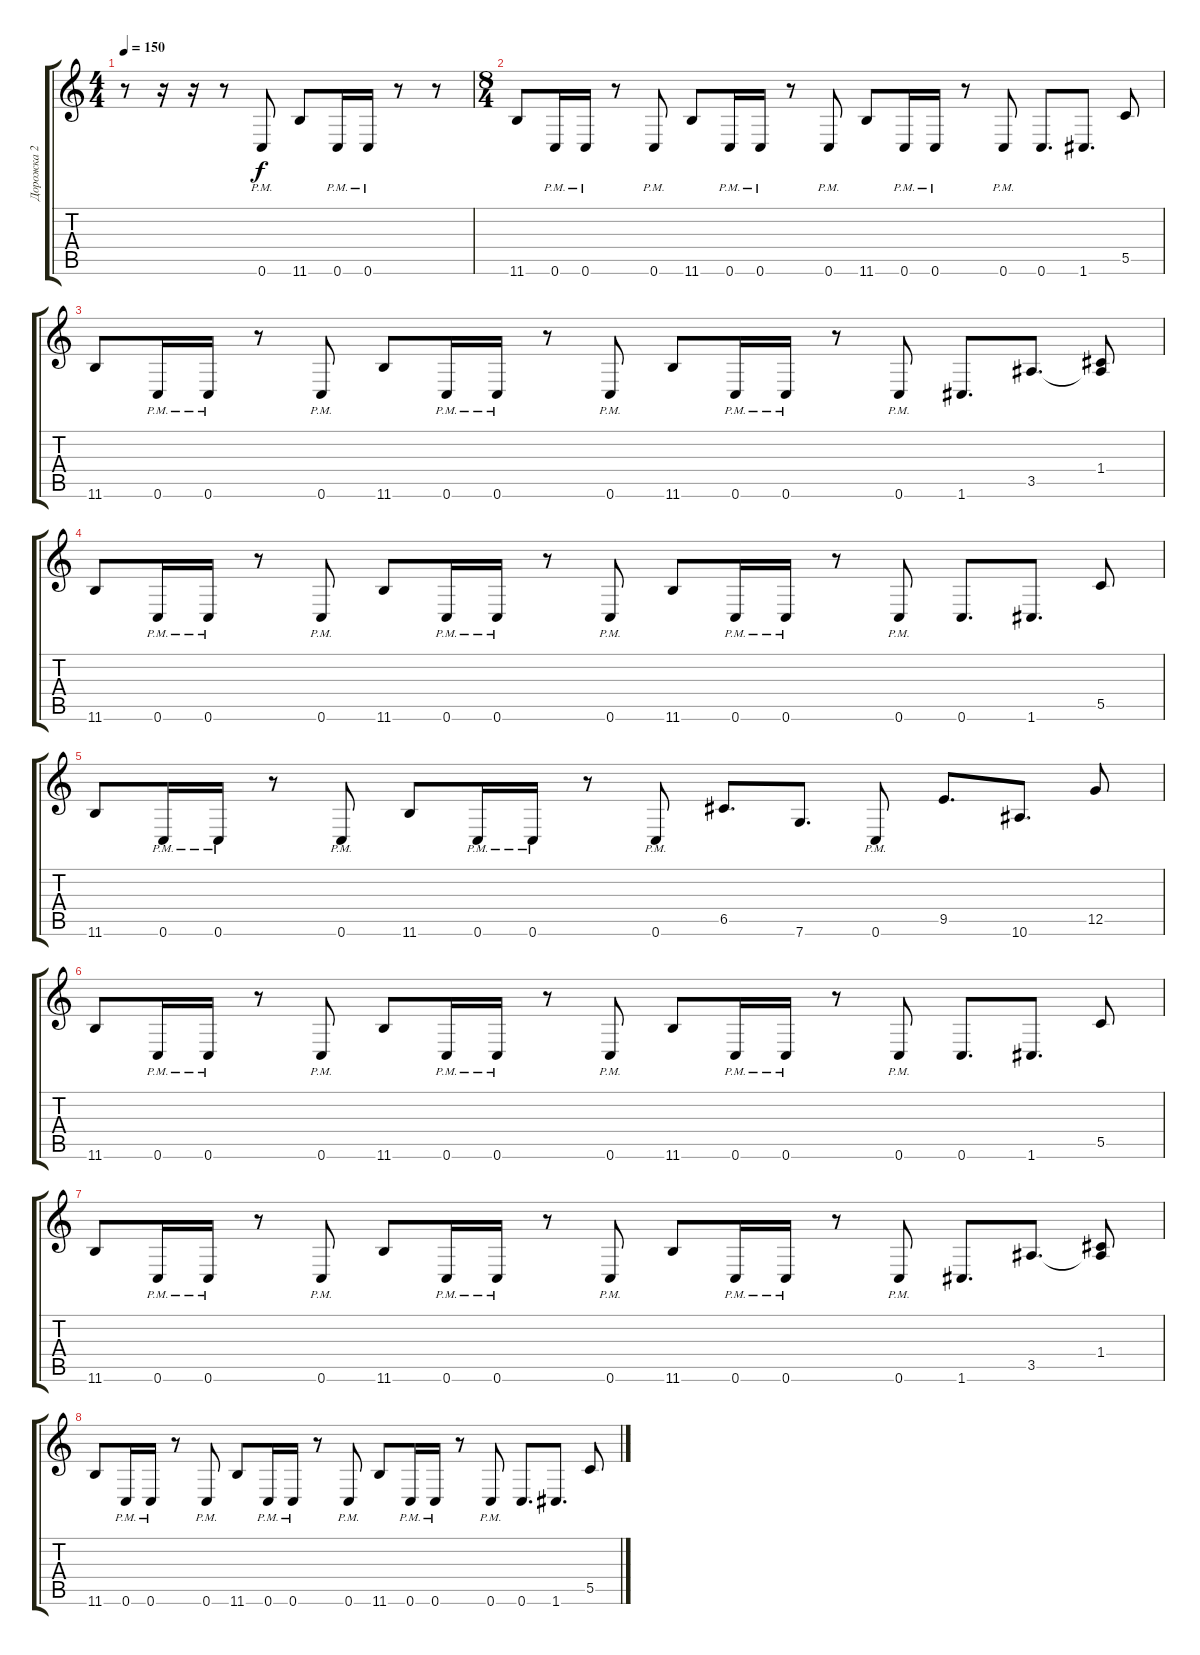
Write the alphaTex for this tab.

\track ("Дорожка 2" "Дорожка 2") {instrument distortionguitar}
\staff {score tabs}
\tuning (D4 A3 F3 C3 G2 C2) {hide}
\ts (4 4)
\tempo 150
\clef g2
\ks c
r.8{dy f} r.16 r.16 r.8 0.6{pm}.8 11.6.8 0.6{pm}.16 0.6{pm}.16 r.8 r.8 |
\ts (8 4)
11.6.8 0.6{pm}.16 0.6{pm}.16 r.8 0.6{pm}.8 11.6.8 0.6{pm}.16 0.6{pm}.16 r.8 0.6{pm}.8 11.6.8 0.6{pm}.16 0.6{pm}.16 r.8 0.6{pm}.8 0.6.8{d} 1.6.8{d} 5.5.8 |
11.6.8 0.6{pm}.16 0.6{pm}.16 r.8 0.6{pm}.8 11.6.8 0.6{pm}.16 0.6{pm}.16 r.8 0.6{pm}.8 11.6.8 0.6{pm}.16 0.6{pm}.16 r.8 0.6{pm}.8 1.6.8{d} 3.5.8{d} (1.4 3.5{t}).8 |
11.6.8 0.6{pm}.16 0.6{pm}.16 r.8 0.6{pm}.8 11.6.8 0.6{pm}.16 0.6{pm}.16 r.8 0.6{pm}.8 11.6.8 0.6{pm}.16 0.6{pm}.16 r.8 0.6{pm}.8 0.6.8{d} 1.6.8{d} 5.5.8 |
11.6.8 0.6{pm}.16 0.6{pm}.16 r.8 0.6{pm}.8 11.6.8 0.6{pm}.16 0.6{pm}.16 r.8 0.6{pm}.8 6.5.8{d} 7.6.8{d} 0.6{pm}.8 9.5.8{d} 10.6.8{d} 12.5.8 |
11.6.8 0.6{pm}.16 0.6{pm}.16 r.8 0.6{pm}.8 11.6.8 0.6{pm}.16 0.6{pm}.16 r.8 0.6{pm}.8 11.6.8 0.6{pm}.16 0.6{pm}.16 r.8 0.6{pm}.8 0.6.8{d} 1.6.8{d} 5.5.8 |
11.6.8 0.6{pm}.16 0.6{pm}.16 r.8 0.6{pm}.8 11.6.8 0.6{pm}.16 0.6{pm}.16 r.8 0.6{pm}.8 11.6.8 0.6{pm}.16 0.6{pm}.16 r.8 0.6{pm}.8 1.6.8{d} 3.5.8{d} (1.4 3.5{t}).8 |
11.6.8 0.6{pm}.16 0.6{pm}.16 r.8 0.6{pm}.8 11.6.8 0.6{pm}.16 0.6{pm}.16 r.8 0.6{pm}.8 11.6.8 0.6{pm}.16 0.6{pm}.16 r.8 0.6{pm}.8 0.6.8{d} 1.6.8{d} 5.5.8
